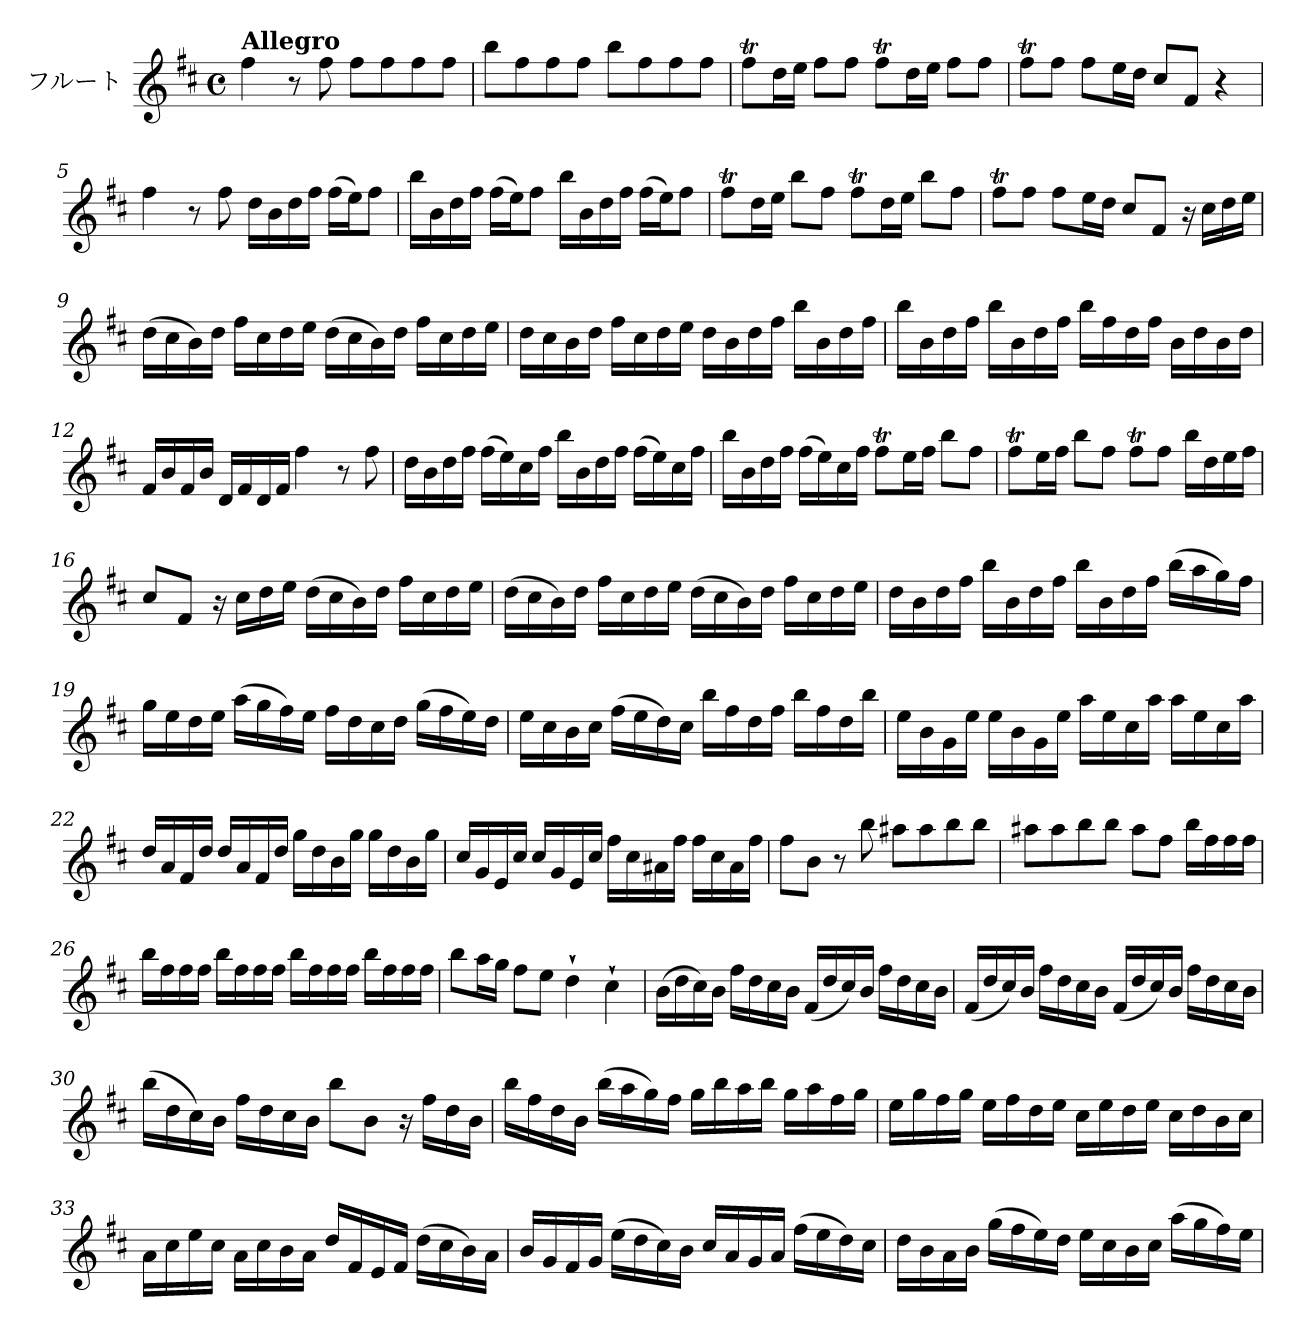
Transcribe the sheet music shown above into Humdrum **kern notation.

**kern
*part1
*staff1
*I"フルート
*clefG2
*k[f#c#]
*M4/4
*met(c)
=1
!LO:TX:a:B:t=Allegro
4ff#\
8r
8ff#\
8ff#\L
8ff#\
8ff#\
8ff#\J
=2
8bb\L
8ff#\
8ff#\
8ff#\J
8bb\L
8ff#\
8ff#\
8ff#\J
=3
8ff#t\L
16dd\L
16ee\JJ
8ff#\L
8ff#\J
8ff#t\L
16dd\L
16ee\JJ
8ff#\L
8ff#\J
=4
8ff#t\L
8ff#\J
8ff#\L
16ee\L
16dd\JJ
8cc#/L
8f#/J
4r
!!LO:LB:g=z
=5
4ff#\
8r
8ff#\
16dd\LL
16b\
16dd\
16ff#\JJ
(>16ff#\LL
16ee\J)
8ff#\J
=6
16bb\LL
16b\
16dd\
16ff#\JJ
(>16ff#\LL
16ee\J)
8ff#\J
16bb\LL
16b\
16dd\
16ff#\JJ
(>16ff#\LL
16ee\J)
8ff#\J
=7
8ff#t\L
16dd\L
16ee\JJ
8bb\L
8ff#\J
8ff#t\L
16dd\L
16ee\JJ
8bb\L
8ff#\J
!!LO:LB:g=z
=8
8ff#t\L
8ff#\J
8ff#\L
16ee\L
16dd\JJ
8cc#/L
8f#/J
16r
16cc#\LL
16dd\
16ee\JJ
=9
(>16dd\LL
16cc#\
16b\)
16dd\JJ
16ff#\LL
16cc#\
16dd\
16ee\JJ
(>16dd\LL
16cc#\
16b\)
16dd\JJ
16ff#\LL
16cc#\
16dd\
16ee\JJ
!!LO:LB:g=z
=10
16dd\LL
16cc#\
16b\
16dd\JJ
16ff#\LL
16cc#\
16dd\
16ee\JJ
16dd\LL
16b\
16dd\
16ff#\JJ
16bb\LL
16b\
16dd\
16ff#\JJ
=11
16bb\LL
16b\
16dd\
16ff#\JJ
16bb\LL
16b\
16dd\
16ff#\JJ
16bb\LL
16ff#\
16dd\
16ff#\JJ
16b\LL
16dd\
16b\
16dd\JJ
!!LO:LB:g=z
=12
16f#/LL
16b/
16f#/
16b/JJ
16d/LL
16f#/
16d/
16f#/JJ
4ff#\
8r
8ff#\
=13
16dd\LL
16b\
16dd\
16ff#\JJ
(>16ff#\LL
16ee\)
16cc#\
16ff#\JJ
16bb\LL
16b\
16dd\
16ff#\JJ
(>16ff#\LL
16ee\)
16cc#\
16ff#\JJ
!!LO:LB:g=z
=14
16bb\LL
16b\
16dd\
16ff#\JJ
(>16ff#\LL
16ee\)
16cc#\
16ff#\JJ
8ff#t\L
16ee\L
16ff#\JJ
8bb\L
8ff#\J
=15
8ff#t\L
16ee\L
16ff#\JJ
8bb\L
8ff#\J
8ff#t\L
8ff#\J
16bb\LL
16dd\
16ee\
16ff#\JJ
=16
8cc#/L
8f#/J
16r
16cc#\LL
16dd\
16ee\JJ
(>16dd\LL
16cc#\
16b\)
16dd\JJ
16ff#\LL
16cc#\
16dd\
16ee\JJ
!!LO:LB:g=z
=17
(>16dd\LL
16cc#\
16b\)
16dd\JJ
16ff#\LL
16cc#\
16dd\
16ee\JJ
(>16dd\LL
16cc#\
16b\)
16dd\JJ
16ff#\LL
16cc#\
16dd\
16ee\JJ
=18
16dd\LL
16b\
16dd\
16ff#\JJ
16bb\LL
16b\
16dd\
16ff#\JJ
16bb\LL
16b\
16dd\
16ff#\JJ
(>16bb\LL
16aa\
16gg\)
16ff#\JJ
!!LO:LB:g=z
=19
16gg\LL
16ee\
16dd\
16ee\JJ
(>16aa\LL
16gg\
16ff#\)
16ee\JJ
16ff#\LL
16dd\
16cc#\
16dd\JJ
(>16gg\LL
16ff#\
16ee\)
16dd\JJ
=20
16ee\LL
16cc#\
16b\
16cc#\JJ
(>16ff#\LL
16ee\
16dd\)
16cc#\JJ
16bb\LL
16ff#\
16dd\
16ff#\JJ
16bb\LL
16ff#\
16dd\
16bb\JJ
!!LO:PB:g=z
=21
16ee\LL
16b\
16g\
16ee\JJ
16ee\LL
16b\
16g\
16ee\JJ
16aa\LL
16ee\
16cc#\
16aa\JJ
16aa\LL
16ee\
16cc#\
16aa\JJ
=22
16dd/LL
16a/
16f#/
16dd/JJ
16dd/LL
16a/
16f#/
16dd/JJ
16gg\LL
16dd\
16b\
16gg\JJ
16gg\LL
16dd\
16b\
16gg\JJ
!!LO:LB:g=z
=23
16cc#/LL
16g/
16e/
16cc#/JJ
16cc#/LL
16g/
16e/
16cc#/JJ
16ff#\LL
16cc#\
16a#X\
16ff#\JJ
16ff#\LL
16cc#\
16a#\
16ff#\JJ
=24
8ff#\L
8b\J
8r
8bb\
8aa#X\L
8aa#\
8bb\
8bb\J
!!LO:LB:g=z
=25
8aa#X\L
8aa#\
8bb\
8bb\J
8aa#\L
8ff#\J
16bb\LL
16ff#\
16ff#\
16ff#\JJ
=26
16bb\LL
16ff#\
16ff#\
16ff#\JJ
16bb\LL
16ff#\
16ff#\
16ff#\JJ
16bb\LL
16ff#\
16ff#\
16ff#\JJ
16bb\LL
16ff#\
16ff#\
16ff#\JJ
=27
8bb\L
16aa\L
16gg\JJ
8ff#\L
8ee\J
4dd`\
4cc#`\
!!LO:LB:g=z
=28
(>16b\LL
16dd\
16cc#\)
16b\JJ
16ff#\LL
16dd\
16cc#\
16b\JJ
(<16f#/LL
16dd/
16cc#/)
16b/JJ
16ff#\LL
16dd\
16cc#\
16b\JJ
=29
(<16f#/LL
16dd/
16cc#/)
16b/JJ
16ff#\LL
16dd\
16cc#\
16b\JJ
(<16f#/LL
16dd/
16cc#/)
16b/JJ
16ff#\LL
16dd\
16cc#\
16b\JJ
!!LO:LB:g=z
=30
(>16bb\LL
16dd\
16cc#\)
16b\JJ
16ff#\LL
16dd\
16cc#\
16b\JJ
8bb\L
8b\J
16r
16ff#\LL
16dd\
16b\JJ
=31
16bb\LL
16ff#\
16dd\
16b\JJ
(>16bb\LL
16aa\
16gg\)
16ff#\JJ
16gg\LL
16bb\
16aa\
16bb\JJ
16gg\LL
16aa\
16ff#\
16gg\JJ
!!LO:LB:g=z
=32
16ee\LL
16gg\
16ff#\
16gg\JJ
16ee\LL
16ff#\
16dd\
16ee\JJ
16cc#\LL
16ee\
16dd\
16ee\JJ
16cc#\LL
16dd\
16b\
16cc#\JJ
=33
16a\LL
16cc#\
16ee\
16cc#\JJ
16a\LL
16cc#\
16b\
16a\JJ
16dd/LL
16f#/
16e/
16f#/JJ
(>16dd\LL
16cc#\
16b\)
16a\JJ
!!LO:LB:g=z
=34
16b/LL
16g/
16f#/
16g/JJ
(>16ee\LL
16dd\
16cc#\)
16b\JJ
16cc#/LL
16a/
16g/
16a/JJ
(>16ff#\LL
16ee\
16dd\)
16cc#\JJ
=35
16dd\LL
16b\
16a\
16b\JJ
(>16gg\LL
16ff#\
16ee\)
16dd\JJ
16ee\LL
16cc#\
16b\
16cc#\JJ
(>16aa\LL
16gg\
16ff#\)
16ee\JJ
=
*-
